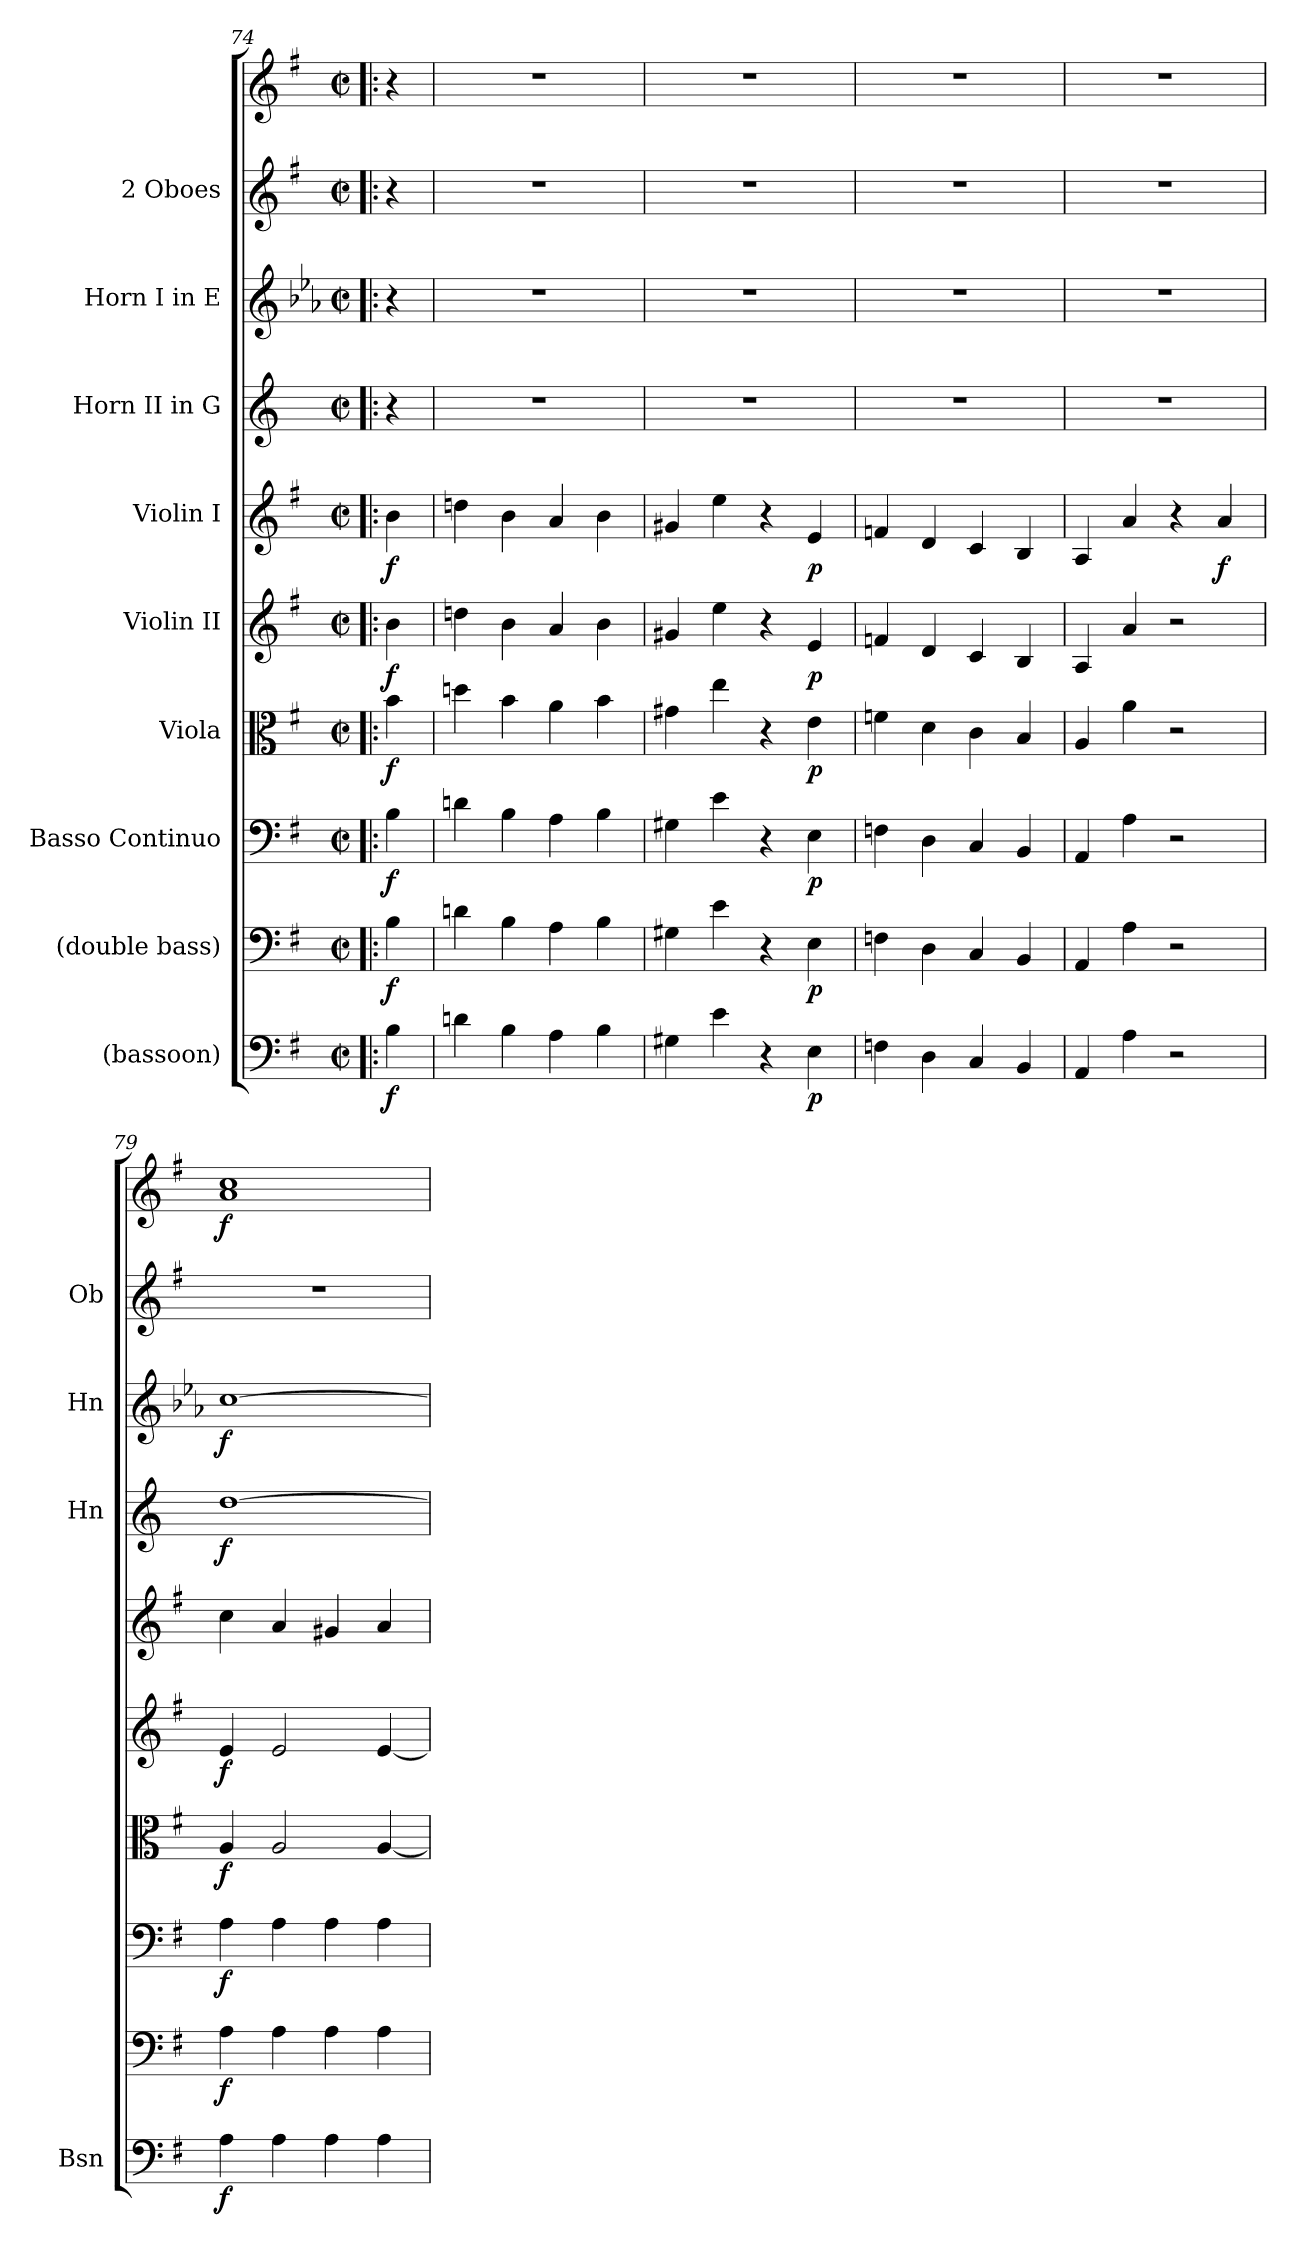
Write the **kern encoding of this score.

**kern	**dynam	**kern	**dynam	**kern	**dynam	**kern	**dynam	**kern	**dynam	**kern	**dynam	**kern	**dynam	**kern	**dynam	**kern	**kern	**dynam
*part9	*part9	*part8	*part8	*part7	*part7	*part6	*part6	*part5	*part5	*part4	*part4	*part3	*part3	*part2	*part2	*part1	*part1	*part1
*staff10	*staff10	*staff9	*staff9	*staff8	*staff8	*staff7	*staff7	*staff6	*staff6	*staff5	*staff5	*staff4	*staff4	*staff3	*staff3	*staff2	*staff1	*staff1/2
*I"(bassoon)	*	*I"(double bass)	*	*I"Basso Continuo	*	*I"Viola	*	*I"Violin II	*	*I"Violin I	*	*I"Horn II in G	*	*I"Horn I in E	*	*I"2 Oboes	*	*
*I'Bsn	*	*	*	*	*	*	*	*	*	*	*	*I'Hn	*	*I'Hn	*	*I'Ob	*	*
!!LO:PB:g=z
*clefF4	*	*clefF4	*	*clefF4	*	*clefC3	*	*clefG2	*	*clefG2	*	*clefG2	*	*clefG2	*	*clefG2	*clefG2	*
*	*	*ITrd7c12	*	*	*	*	*	*	*	*	*	*ITrd3c5	*	*ITrd5c8	*	*	*	*
*k[f#]	*	*k[f#]	*	*k[f#]	*	*k[f#]	*	*k[f#]	*	*k[f#]	*	*k[f#]	*	*k[f#]	*	*k[f#]	*k[f#]	*
*M2/2	*	*M2/2	*	*M2/2	*	*M2/2	*	*M2/2	*	*M2/2	*	*M2/2	*	*M2/2	*	*M2/2	*M2/2	*
*met(c|)	*	*met(c|)	*	*met(c|)	*	*met(c|)	*	*met(c|)	*	*met(c|)	*	*met(c|)	*	*met(c|)	*	*met(c|)	*met(c|)	*
=74X1!|:	=74X1!|:	=74X1!|:	=74X1!|:	=74X1!|:	=74X1!|:	=74X1!|:	=74X1!|:	=74X1!|:	=74X1!|:	=74X1!|:	=74X1!|:	=74X1!|:	=74X1!|:	=74X1!|:	=74X1!|:	=74X1!|:	=74X1!|:	=74X1!|:
!	!LO:DY:b	!	!LO:DY:b	!	!LO:DY:b	!	!LO:DY:b	!	!LO:DY:b	!	!LO:DY:b	!	!	!	!	!	!	!
4B\	f	4BB\	f	4B\	f	4b\	f	4b\	f	4b\	f	4r	.	4r	.	4r	4r	.
=75	=75	=75	=75	=75	=75	=75	=75	=75	=75	=75	=75	=75	=75	=75	=75	=75	=75	=75
4dn\	.	4Dn\	.	4dn\	.	4ddn\	.	4ddn\	.	4ddn\	.	1r	.	1r	.	1r	1r	.
4B\	.	4BB\	.	4B\	.	4b\	.	4b\	.	4b\	.	.	.	.	.	.	.	.
4A\	.	4AA\	.	4A\	.	4a\	.	4a/	.	4a/	.	.	.	.	.	.	.	.
4B\	.	4BB\	.	4B\	.	4b\	.	4b\	.	4b\	.	.	.	.	.	.	.	.
=76	=76	=76	=76	=76	=76	=76	=76	=76	=76	=76	=76	=76	=76	=76	=76	=76	=76	=76
4G#X\	.	4GG#X\	.	4G#X\	.	4g#X\	.	4g#X/	.	4g#X/	.	1r	.	1r	.	1r	1r	.
4e\	.	4E\	.	4e\	.	4ee\	.	4ee\	.	4ee\	.	.	.	.	.	.	.	.
4r	.	4r	.	4r	.	4r	.	4r	.	4r	.	.	.	.	.	.	.	.
!	!LO:DY:b	!	!LO:DY:b	!	!LO:DY:b	!	!LO:DY:b	!	!LO:DY:b	!	!LO:DY:b	!	!	!	!	!	!	!
4E\	p	4EE\	p	4E\	p	4e\	p	4e/	p	4e/	p	.	.	.	.	.	.	.
=77	=77	=77	=77	=77	=77	=77	=77	=77	=77	=77	=77	=77	=77	=77	=77	=77	=77	=77
4Fn\	.	4FFn\	.	4Fn\	.	4fn\	.	4fn/	.	4fn/	.	1r	.	1r	.	1r	1r	.
4D\	.	4DD\	.	4D\	.	4d\	.	4d/	.	4d/	.	.	.	.	.	.	.	.
4C/	.	4CC/	.	4C/	.	4c\	.	4c/	.	4c/	.	.	.	.	.	.	.	.
4BB/	.	4BBB/	.	4BB/	.	4B/	.	4B/	.	4B/	.	.	.	.	.	.	.	.
=78	=78	=78	=78	=78	=78	=78	=78	=78	=78	=78	=78	=78	=78	=78	=78	=78	=78	=78
4AA/	.	4AAA/	.	4AA/	.	4A/	.	4A/	.	4A/	.	1r	.	1r	.	1r	1r	.
4A\	.	4AA\	.	4A\	.	4a\	.	4a/	.	4a/	.	.	.	.	.	.	.	.
2r	.	2r	.	2r	.	2r	.	2r	.	4r	.	.	.	.	.	.	.	.
!	!	!	!	!	!	!	!	!	!	!	!LO:DY:b	!	!	!	!	!	!	!
.	.	.	.	.	.	.	.	.	.	4a/	f	.	.	.	.	.	.	.
=79	=79	=79	=79	=79	=79	=79	=79	=79	=79	=79	=79	=79	=79	=79	=79	=79	=79	=79
!	!LO:DY:b	!	!LO:DY:b	!	!LO:DY:b	!	!LO:DY:b	!	!LO:DY:b	!	!	!	!LO:DY:b	!	!LO:DY:b	!	!	!LO:DY:b
4A\	f	4AA\	f	4A\	f	4A/	f	4e/	f	4cc\	.	[1a	f	[1e	f	1r	1a 1cc	f
4A\	.	4AA\	.	4A\	.	2A/	.	2e/	.	4a/	.	.	.	.	.	.	.	.
4A\	.	4AA\	.	4A\	.	.	.	.	.	4g#X/	.	.	.	.	.	.	.	.
4A\	.	4AA\	.	4A\	.	[4A/	.	[4e/	.	4a/	.	.	.	.	.	.	.	.
=	=	=	=	=	=	=	=	=	=	=	=	=	=	=	=	=	=	=
*-	*-	*-	*-	*-	*-	*-	*-	*-	*-	*-	*-	*-	*-	*-	*-	*-	*-	*-
